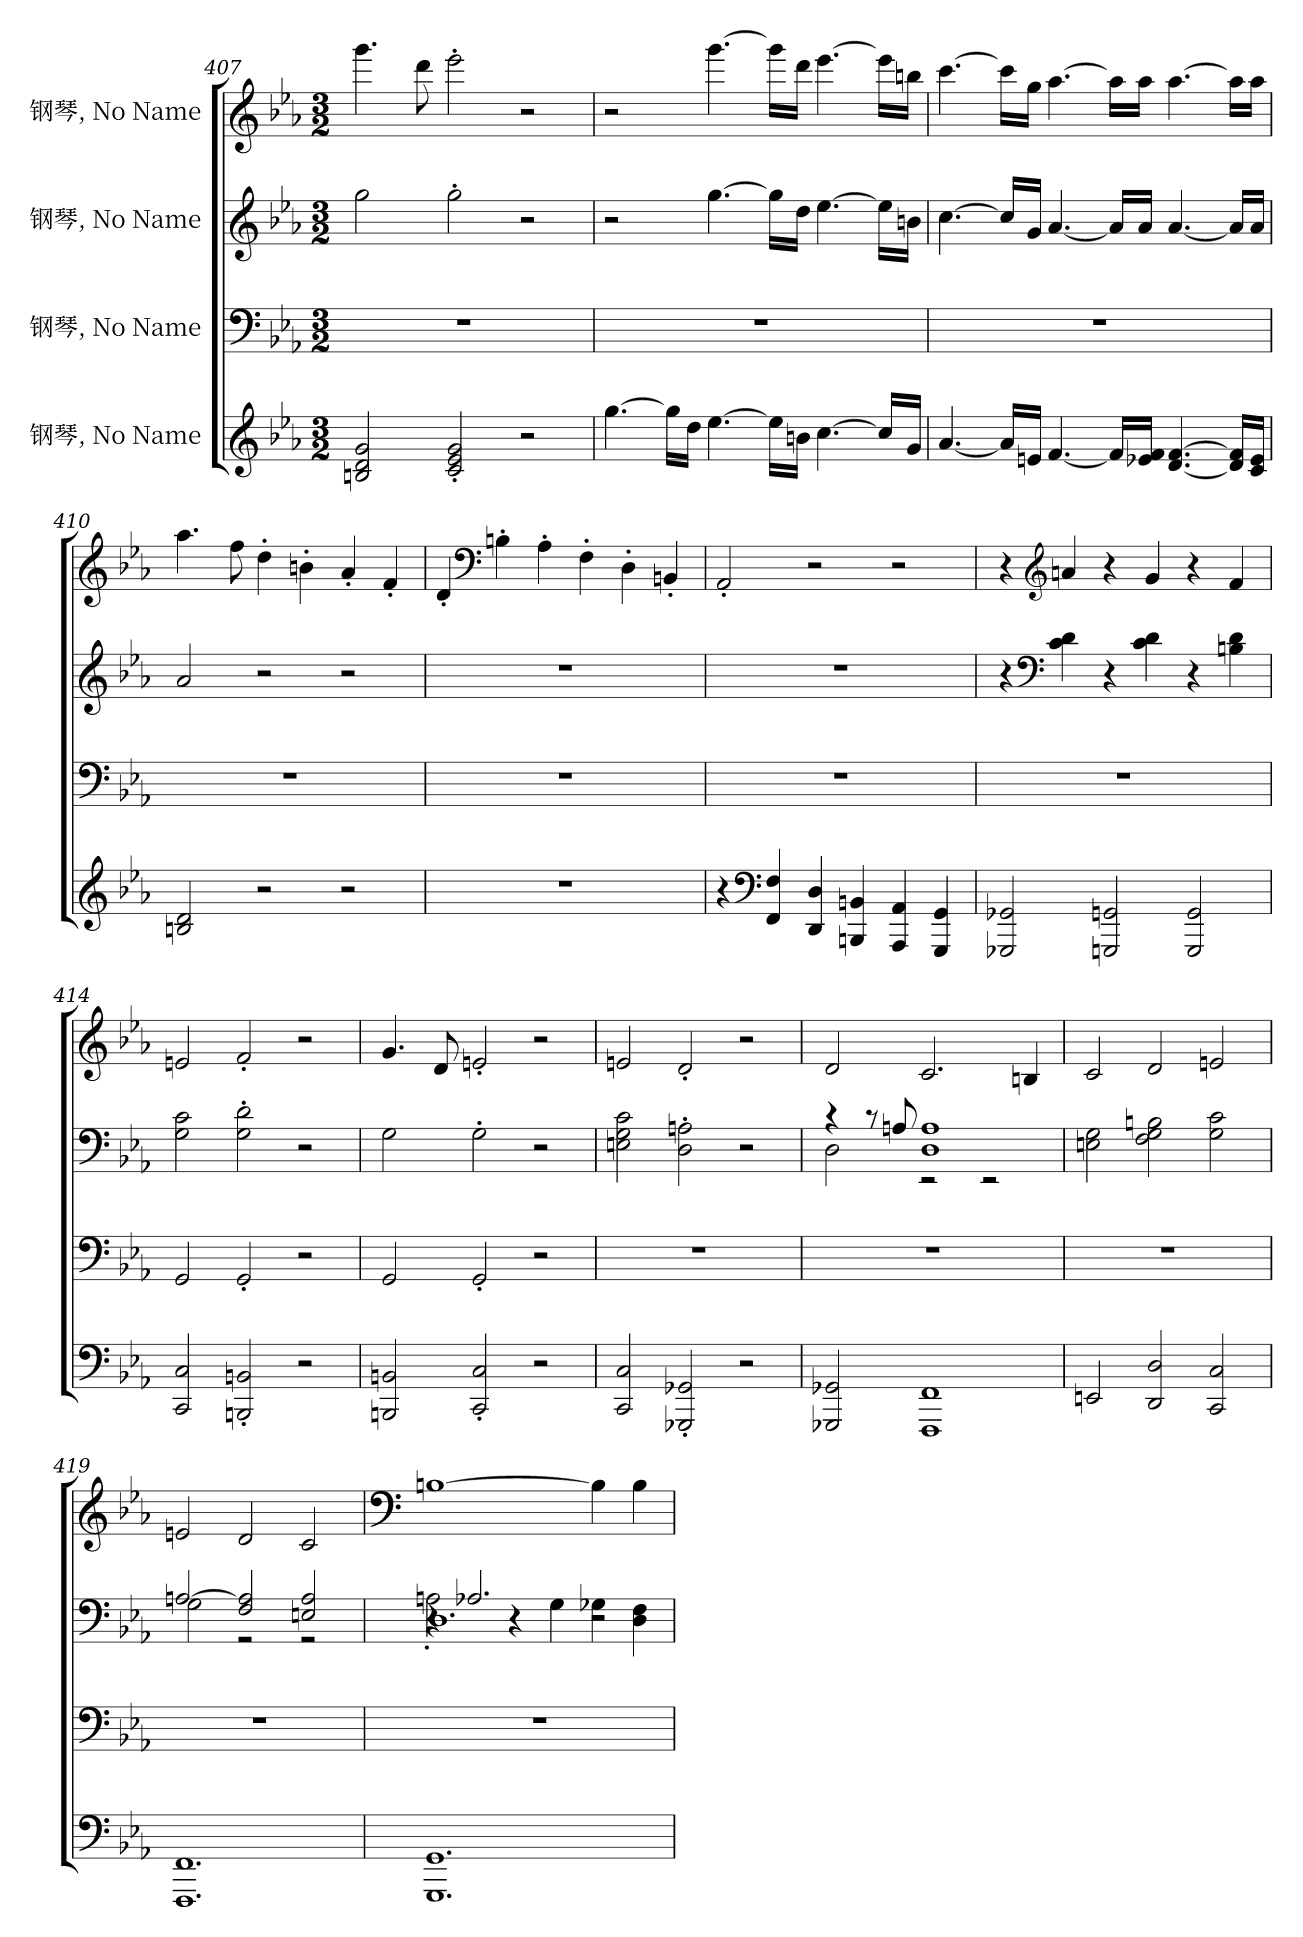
**kern	**kern	**kern	**kern
*part4	*part3	*part2	*part1
*staff4	*staff3	*staff2	*staff1
*I"钢琴, No Name	*I"钢琴, No Name	*I"钢琴, No Name	*I"钢琴, No Name
*clefG2	*clefF4	*clefG2	*clefG2
*k[b-e-a-]	*k[b-e-a-]	*k[b-e-a-]	*k[b-e-a-]
*M3/2	*M3/2	*M3/2	*M3/2
*MM99	*MM99	*MM99	*MM99
=407	=407	=407	=407
2Bn/ 2d/ 2g/	1.r	2gg\	4.ggg\
.	.	.	8ddd\
2c/' 2e-/' 2g/'	.	2gg'\	2eee-'\
2r	.	2r	2r
=408	=408	=408	=408
[4.gg\	1.r	2r	2r
16gg\LL]	.	.	.
16dd\JJ	.	.	.
[4.ee-\	.	[4.gg\	[4.ggg\
16ee-\LL]	.	16gg\LL]	16ggg\LL]
16bn\JJ	.	16dd\JJ	16ddd\JJ
[4.cc\	.	[4.ee-\	[4.eee-\
16cc/LL]	.	16ee-\LL]	16eee-\LL]
16g/JJ	.	16bn\JJ	16bbn\JJ
!!LO:LB:g=z
=409	=409	=409	=409
[4.a-/	1.r	[4.cc\	[4.ccc\
16a-/LL]	.	16cc/LL]	16ccc\LL]
16en/JJ	.	16g/JJ	16gg\JJ
[4.f/	.	[4.a-/	[4.aa-\
16f/LL]	.	16a-/LL]	16aa-\LL]
16e-X/ 16f/JJ	.	16a-/JJ	16aa-\JJ
[4.d/ [4.f/	.	[4.a-/	[4.aa-\
*	*	*	*MM92
16d/] 16f/]LL	.	16a-/LL]	16aa-\LL]
16c/ 16e-/JJ	.	16a-/JJ	16aa-\JJ
=410	=410	=410	=410
*	*	*	*MM94
2Bn/ 2d/	1.r	2a-/	4.aa-\
.	.	.	8ff\
2r	.	2r	4dd'\
.	.	.	4bn'\
2r	.	2r	4a-'/
.	.	.	4f'/
=411	=411	=411	=411
1.r	1.r	1.r	4d'/
*	*	*	*clefF4
.	.	.	4Bn'\
.	.	.	4A-'\
.	.	.	4F'\
.	.	.	4D'\
.	.	.	4BBn'/
=412	=412	=412	=412
4r	1.r	1.r	2AA-'/
*clefF4	*	*	*
4FF/ 4F/	.	.	.
4DD/ 4D/	.	.	2r
4BBBn/ 4BBn/	.	.	.
4AAA-/ 4AA-/	.	.	2r
4GGG/ 4GG/	.	.	.
!!LO:LB:g=z
=413	=413	=413	=413
2GGG-X/ 2GG-X/	1.r	4r	4r
*	*	*clefF4	*clefG2
.	.	4c\ 4d\	4an/
2GGGn/ 2GGn/	.	4r	4r
.	.	4c\ 4d\	4g/
2GGG/ 2GG/	.	4r	4r
*	*	*	*MM38
.	.	4Bn\ 4d\	4f/
=414	=414	=414	=414
*	*	*	*MM99
2CC/ 2C/	2GG/	2G\ 2c\	2en/
2BBBn/' 2BBn/'	2GG'/	2G\' 2d\'	2f'/
2r	2r	2r	2r
=415	=415	=415	=415
*	*	*	*MM99
2BBBn/ 2BBn/	2GG/	2G\	4.g/
.	.	.	8d/
2CC/' 2C/'	2GG'/	2G'\	2en'/
2r	2r	2r	2r
=416	=416	=416	=416
*	*	*	*MM99
2CC/ 2C/	1.r	2En\ 2G\ 2c\	2en/
2GGG-X/' 2GG-X/'	.	2D\' 2An\'	2d'/
2r	.	2r	2r
=417	=417	=417	=417
*	*	*	*MM99
*	*	*^	*
2GGG-X/ 2GG-X/	1.r	4r	2D\	2d/
.	.	8r	.	.
.	.	8An/	.	.
*	*	*	*	*MM99
1FFF 1FF	.	1D 1A	2r	2.c/
.	.	.	2r	.
.	.	.	.	4Bn/
*	*	*v	*v	*
=418	=418	=418	=418
*	*	*	*MM99
2EEn/	1.r	2En\ 2G\	2c/
2DD/ 2D/	.	2F\ 2G\ 2Bn\	2d/
2CC/ 2C/	.	2G\ 2c\	2en/
!!LO:PB:g=z
=419	=419	=419	=419
*	*	*	*MM99
*	*	*^	*
1.FFF 1.FF	1.r	[2An/	2G\	2en/
.	.	2F/ 2A/]	2r	2d/
.	.	2En/ 2A/	2r	2c/
*	*	*v	*v	*
=420	=420	=420	=420
*	*	*	*clefF4
*	*	*	*MM99
*	*	*^	*
*	*	*	*^	*
1.GGG 1.GG	1.r	4r	2An'\	1.D	[1Bn
.	.	2.A-X/	.	.	.
.	.	.	4r	.	.
.	.	.	4G\	.	.
.	.	2r	4G-X\	.	4B\]
*	*	*	*	*	*MM92
.	.	.	4D\ 4F\	.	4B\
*	*	*v	*v	*v	*
=	=	=	=
*-	*-	*-	*-
